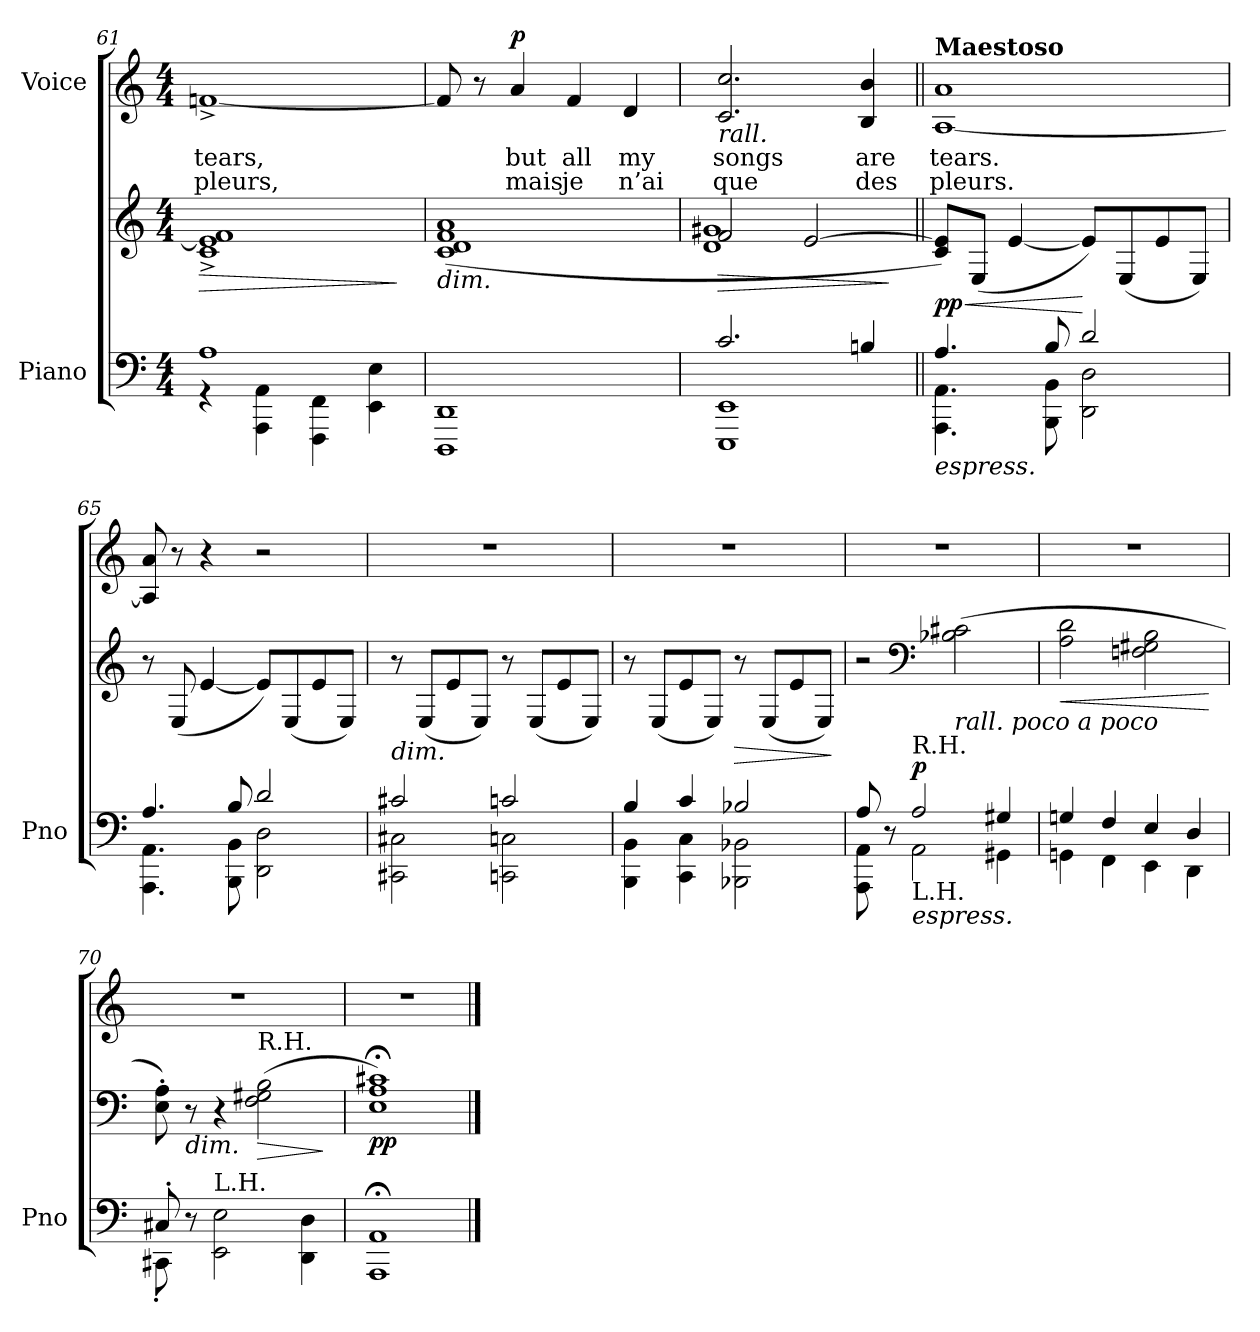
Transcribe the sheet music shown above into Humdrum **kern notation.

**kern	**kern	**dynam	**kern	**text	**text	**dynam
*part2	*part2	*part2	*part1	*part1	*part1	*part1
*staff3	*staff2	*staff2/3	*staff1	*staff1	*staff1	*staff1
*I"Piano	*	*	*I"Voice	*	*	*
*I'Pno	*	*	*	*	*	*
!!LO:LB:g=z
*clefF4	*clefG2	*	*clefG2	*	*	*
*k[]	*k[]	*	*k[]	*	*	*
*M4/4	*M4/4	*	*M4/4	*	*	*
=61	=61	=61	=61	=61	=61	=61
*^	*	*	*	*	*	*
!	!	!	!LO:HP:b	!	!LO:LY:b	!LO:LY:b	!
1A	4r	1c^> 1e]^> 1f^>	>	[1fn^>	tears,	pleurs,	.
.	4AAA\ 4AA\	.	.	.	.	.	.
.	4FFF\ 4FF\	.	.	.	.	.	.
.	4EE\ 4E\	.	.	.	.	.	.
*v	*v	*	*	*	*	*	*
.	.	]	.	.	.	.
=62	=62	=62	=62	=62	=62	=62
!	!LO:TX:b:i:t=dim.	!	!	!	!	!
1DDD 1DD	(1c 1d 1f 1a	.	8f/]	.	.	.
.	.	.	8r	.	.	.
!	!	!	!	!LO:LY:b	!LO:LY:b	!LO:DY:a
.	.	.	4a/	but	mais	p
!	!	!	!	!LO:LY:b	!LO:LY:b	!
.	.	.	4f/	all	je	.
!	!	!	!	!LO:LY:b	!LO:LY:b	!
.	.	.	4d/	my	n’ai	.
=63	=63	=63	=63	=63	=63	=63
*^	*	*	*	*	*	*
!	!	!	!	!LO:TX:b:i:t=rall.	!	!	!
!	!	!	!LO:HP:b	!	!LO:LY:b	!LO:LY:b	!
*	*	*^	*	*	*	*	*
2.c/	1EEE 1EE	2f/	1d 1g#X	>	2.c/ 2.cc/	songs	que	.
.	.	[2e/	.	.	.	.	.	.
!	!	!	!	!	!	!LO:LY:b	!LO:LY:b	!
4Bn/	.	.	.	.	4B/ 4b/	are	des	.
*v	*v	*	*	*	*	*	*	*
*	*v	*v	*	*	*	*	*
.	.	]	.	.	.	.
=64||	=64||	=64||	=64||	=64||	=64||	=64||
*^	*	*	*	*	*	*
!	!	!	!	!LO:TX:a:B:t=Maestoso	!	!	!
!LO:TX:b:i:t=espress.	!	!	!	!	!	!	!
!	!	!	!LO:HP:b	!	!LO:LY:b	!LO:LY:b	!
!	!	!	!LO:DY:n=1:b	!	!	!	!
4.A/	4.AAA\ 4.AA\	8c/ 8e/]L)	< pp	[1A 1a	tears.	pleurs.	.
.	.	(>8E/J	.	.	.	.	.
.	.	[>4e/	.	.	.	.	.
8B/	8BBB\ 8BB\	.	.	.	.	.	.
2d/	2DD\ 2D\	8e/L])	[	.	.	.	.
.	.	(>8E/	.	.	.	.	.
.	.	8e/	.	.	.	.	.
.	.	8E/J)	.	.	.	.	.
!!LO:LB:g=z
=65	=65	=65	=65	=65	=65	=65	=65
4.A/	4.AAA\ 4.AA\	8r	.	8A/] 8a/	.	.	.
.	.	(>8E/	.	8r	.	.	.
.	.	[>4e/	.	4r	.	.	.
8B/	8BBB\ 8BB\	.	.	.	.	.	.
2d/	2DD\ 2D\	8e/L])	.	2r	.	.	.
.	.	(>8E/	.	.	.	.	.
.	.	8e/	.	.	.	.	.
.	.	8E/J)	.	.	.	.	.
=66	=66	=66	=66	=66	=66	=66	=66
!	!	!LO:TX:b:i:t=dim.	!	!	!	!	!
2c#X/	2CC#X\ 2C#X\	8r	.	1r	.	.	.
.	.	(>8E/L	.	.	.	.	.
.	.	8e/	.	.	.	.	.
.	.	8E/J)	.	.	.	.	.
2cn/	2CCn\ 2Cn\	8r	.	.	.	.	.
.	.	(>8E/L	.	.	.	.	.
.	.	8e/	.	.	.	.	.
.	.	8E/J)	.	.	.	.	.
=67	=67	=67	=67	=67	=67	=67	=67
4B/	4BBB\ 4BB\	8r	.	1r	.	.	.
.	.	(>8E/L	.	.	.	.	.
4c/	4CC\ 4C\	8e/	.	.	.	.	.
.	.	8E/J)	.	.	.	.	.
!	!	!	!LO:HP:b	!	!	!	!
2B-X/	2BBB-X\ 2BB-X\	8r	>	.	.	.	.
.	.	(>8E/L	.	.	.	.	.
.	.	8e/	.	.	.	.	.
.	.	8E/J)	.	.	.	.	.
*v	*v	*	*	*	*	*	*
.	.	]	.	.	.	.
!!LO:LB:g=z
=68	=68	=68	=68	=68	=68	=68
*^	*	*	*	*	*	*
8A/	8AAA\ 8AA\	2r	.	1r	.	.	.
8r	8ryy	.	.	.	.	.	.
!LO:TX:a:t=R.H.	!	!	!	!	!	!	!
!LO:TX:b:t=L.H.	!	!	!	!	!	!	!
!LO:TX:b:i:t=espress.	!	!	!	!	!	!	!
!	!	!	!LO:DY:a=2	!	!	!	!
2A/	2AA\	.	p	.	.	.	.
*	*	*clefF4	*	*	*	*	*
!	!	!LO:TX:b:i:t=rall.  poco a poco	!	!	!	!	!
.	.	(2B-X\ 2c#X\	.	.	.	.	.
4G#X/	4GG#X\	.	.	.	.	.	.
=69	=69	=69	=69	=69	=69	=69	=69
!	!	!	!LO:HP:b	!	!	!	!
4Gn/	4GGn\	2A\ 2d\	<	1r	.	.	.
4F/	4FF\	.	.	.	.	.	.
4E/	4EE\	2Fn\ 2G#X\ 2B\	.	.	.	.	.
4D/	4DD\	.	.	.	.	.	.
*v	*v	*	*	*	*	*	*
.	.	[	.	.	.	.
=70	=70	=70	=70	=70	=70	=70
*^	*	*	*	*	*	*
8C#X'/	8CC#X'\	8E\' 8A\')	.	1r	.	.	.
!	!	!LO:TX:b:i:t=dim.	!	!	!	!	!
8r	2..ryy	8r	.	.	.	.	.
!LO:TX:a:t=L.H.	!	!	!	!	!	!	!
2EE\ 2E\	.	4r	.	.	.	.	.
!	!	!LO:TX:a:t=R.H.	!	!	!	!	!
!	!	!	!LO:HP:b	!	!	!	!
.	.	(2F\ 2G#X\ 2B\	>	.	.	.	.
4DD\ 4D\	.	.	.	.	.	.	.
*v	*v	*	*	*	*	*	*
.	.	]	.	.	.	.
=71	=71	=71	=71	=71	=71	=71
!	!	!LO:DY:b	!	!	!	!
1AAA; 1AA;	1E;< 1A;< 1c#X;<)	pp	1r	.	.	.
==	==	==	==	==	==	==
*-	*-	*-	*-	*-	*-	*-
